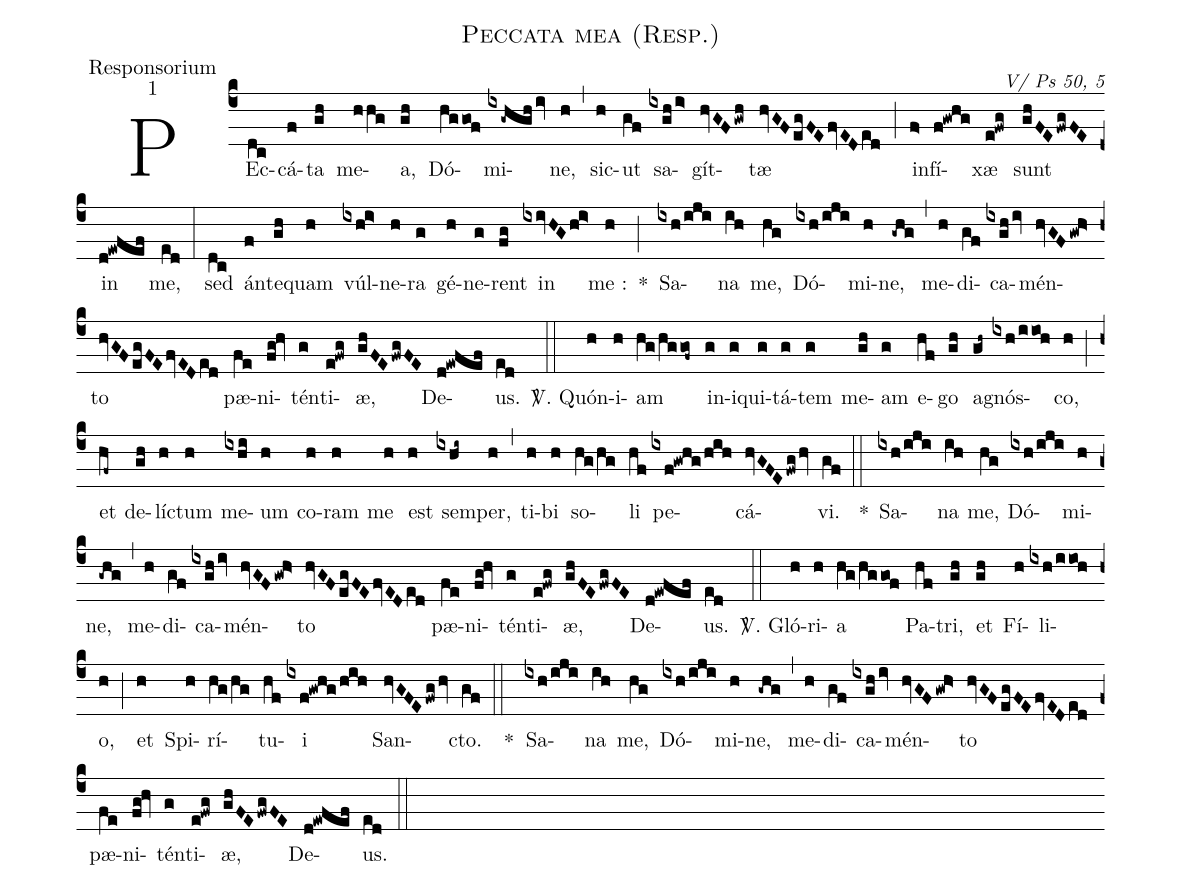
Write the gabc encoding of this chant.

name:Peccata mea (Resp.);
office-part:Responsorium;
mode:1;
commentary:V/ Ps 50, 5;
%%
(c4)PEc(dc)cá(f)ta(gh) me(hhg)a,(gh) Dó(hggof)mi(ix-ghgh/iv)ne,(h) (,) sic(h)ut(gf) sa(ixgh/i>)gít(hvGF/gwh)tæ(hvGF/egFEfvEDed) (;) in(f>)fí(f!gwhg)xæ(e!fwg) sunt(ghFE/fwgFE) in(d!ewfef) me,(ed) (:) sed(dc) án(f)te(gh)quam(h) vúl(ixhi>)ne(h)ra(g) gé(h)ne(g)rent(fg) in(ixivHGhi>) me :(h) *(;) Sa(ixh/iji)na(ih) me,(hg) Dó(ixh/iji)mi(h)ne,(-ghg) (,) me(h)di(gf)ca(ixgh/iv)mén(hvGF/gwh>)to(hvGF/egFEfvEDed) pæ(fe)ni(fg!hv)tén(g)ti(e!fwg)æ,(ghFE/fwgFE) De(d!ewfef)us.(ed) (::)

<sp>V/</sp>. Quón(h)i(h)am(hg/hggof~) in(g)i(g)qui(g)tá(g)tem(g) me(gh)am(g) e(hf)go(gh) a(gh~)gnós(ixh/iioh)co,(h) (;) et(hf~) de(gh)líc(h)tum(h) me(ixhi)um(h) co(h)ram(h) me(h) est(h) sem(ixhi~)per,(h) (,) ti(h)bi(h) so(hg/hg)li(hf) pe(ixf!gwhg/hih)cá(hvGFE/fwg/hv)vi.(gf) (::)
*() Sa(ixh/iji)na(ih) me,(hg) Dó(ixh/iji)mi(h)ne,(-ghg) (,) me(h)di(gf)ca(ixgh/iv)mén(hvGF/gwh>)to(hvGF/egFEfvEDed) pæ(fe)ni(fg!hv)tén(g)ti(e!fwg)æ,(ghFE/fwgFE) De(d!ewfef)us.(ed) (::)

<sp>V/</sp>. Gló(h)ri(h)a(hg/hggof) Pa(hf)tri,(gh) et(gh) Fí(h)li(ixh/iioh)o,(h) (;) et(h) Spi(h)rí(hg/hg)tu(hf)i(ixf!gwhg/hih) San(hvGFE/fwg/hv)cto.(gf) (::)
*() Sa(ixh/iji)na(ih) me,(hg) Dó(ixh/iji)mi(h)ne,(-ghg) (,) me(h)di(gf)ca(ixgh/iv)mén(hvGF/gwh>)to(hvGF/egFEfvEDed) pæ(fe)ni(fg!hv)tén(g)ti(e!fwg)æ,(ghFE/fwgFE) De(d!ewfef)us.(ed) (::)
